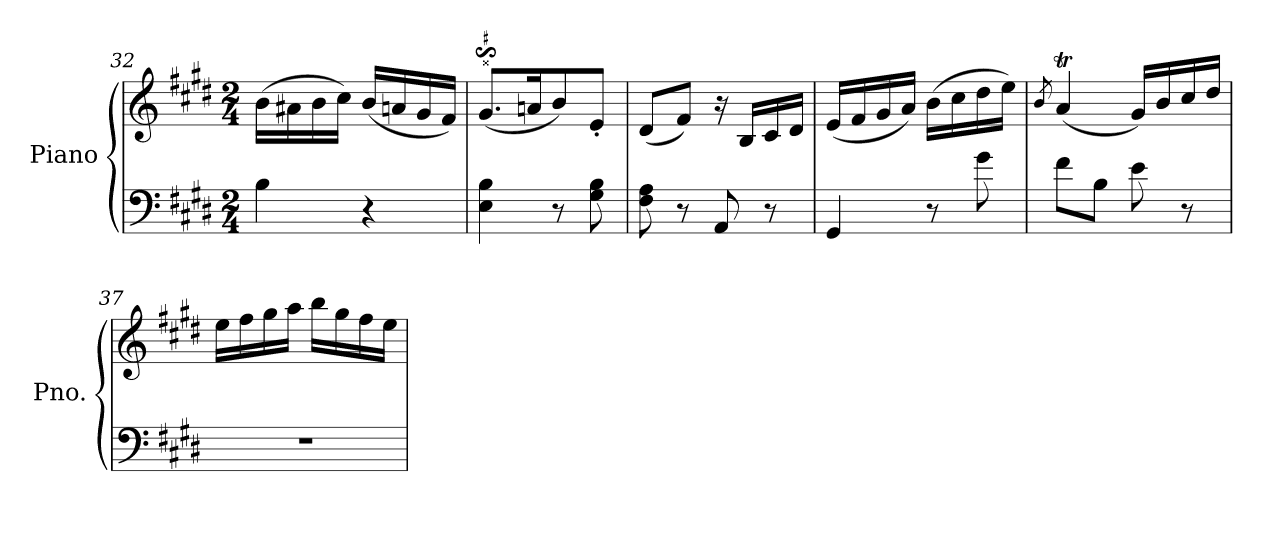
**kern	**kern
*part1	*part1
*staff2	*staff1
*I"Piano	*
*I'Pno.	*
!!LO:LB:g=z
*clefF4	*clefG2
*k[f#c#g#d#]	*k[f#c#g#d#]
*M2/4	*M2/4
=32	=32
4B\	(>16b\LL
.	16a#X\
.	16b\
.	16cc#\JJ)
4r	(<16b/LL
.	16an/
.	16g#/
.	16f#/JJ)
=33	=33
4E\ 4B\	(<8.g#s$sS/L
.	16a/K
8r	8b/)
8G#\ 8B\	8e'/J
=34	=34
8F#\ 8A\	(<8d#/L
8r	8f#/J)
8AA/	16r
.	16B/LL
8r	16c#/
.	16d#/JJ
=35	=35
4GG#/	(<16e/LL
.	16f#/
.	16g#/
.	16a/JJ)
8r	(>16b\LL
.	16cc#\
8g#\	16dd#\
.	16ee\JJ)
=36	=36
.	8qb/
8f#\L	(<4aT/
8B\J	.
8e\	16g#/LL)
.	16b/
8r	16cc#/
.	16dd#/JJ
=37	=37
2r	16ee\LL
.	16ff#\
.	16gg#\
.	16aa\JJ
.	16bb\LL
.	16gg#\
.	16ff#\
.	16ee\JJ
=	=
*-	*-
